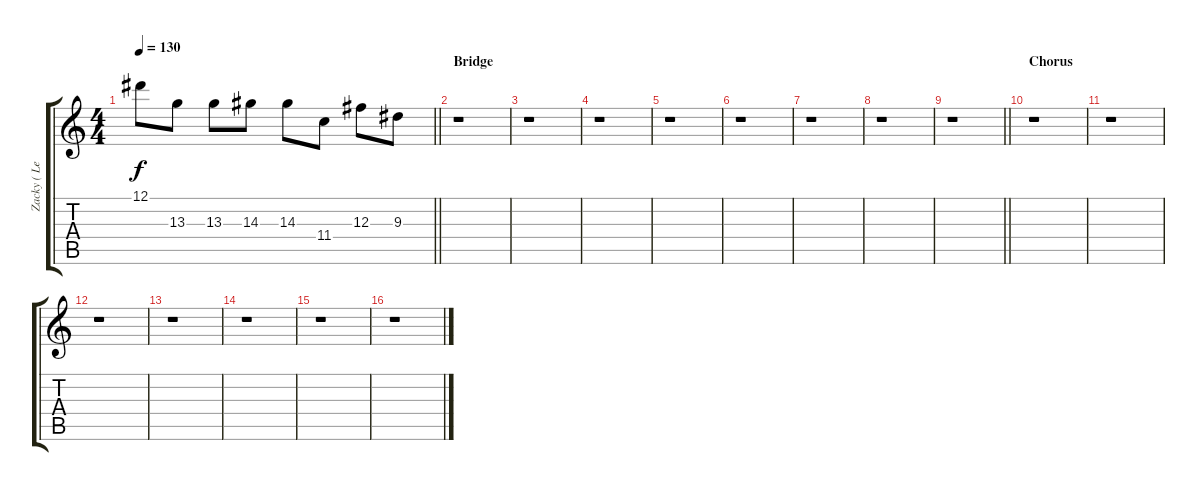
\track ("Zacky ( Lead Gtr )" "Zacky ( Le") {instrument overdrivenguitar}
\staff {score tabs}
\tuning (Eb4 Bb3 Gb3 Db3 Ab2 Db2) {hide}
\ts (4 4)
\tempo 130
\clef g2
\barLineRight lightlight
\ks c
12.1.8{dy f} 13.3.8 13.3.8 14.3.8 14.3.8 11.4.8 12.3.8 9.3.8 |
\section ("" "Bridge")
r.1 |
r.1 |
r.1 |
r.1 |
r.1 |
r.1 |
r.1 |
\barLineRight lightlight
r.1 |
\section ("" "Chorus")
r.1 |
r.1 |
r.1 |
r.1 |
r.1 |
r.1 |
r.1
